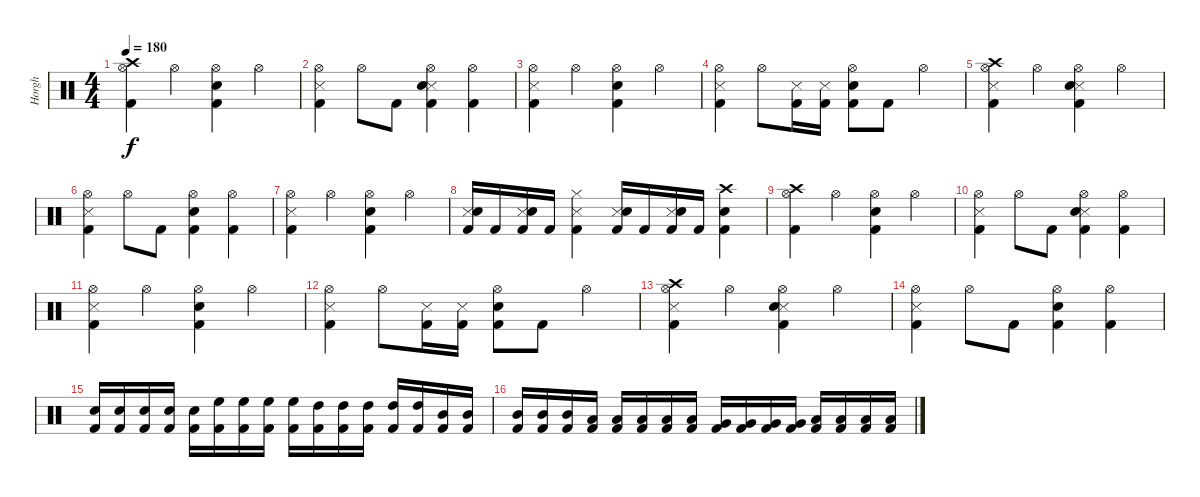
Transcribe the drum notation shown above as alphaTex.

\track ("Horgh" "Horgh") {instrument percussion}
\staff {score}
\articulation defaults
\ts (4 4)
\tempo 180
\clef neutral
\ks c
("Crash high (hit)" "Hi-Hat (open)" "Kick (hit) 2").4{dy f} "Hi-Hat (open)".4 ("Hi-Hat (open)" "Electric Snare (hit)" "Kick (hit) 2").4 "Hi-Hat (open)".4 |
("Snare (side stick) 3" "Hi-Hat (open)" "Kick (hit) 2").4 "Hi-Hat (open)".8 "Kick (hit) 2".8 ("Snare (side stick) 3" "Hi-Hat (open)" "Electric Snare (hit)" "Kick (hit) 2").4 ("Hi-Hat (open)" "Kick (hit) 2").4 |
("Snare (side stick) 3" "Hi-Hat (open)" "Kick (hit) 2").4 "Hi-Hat (open)".4 ("Hi-Hat (open)" "Electric Snare (hit)" "Kick (hit) 2").4 "Hi-Hat (open)".4 |
("Snare (side stick) 3" "Hi-Hat (open)" "Kick (hit) 2").4 "Hi-Hat (open)".8 ("Snare (side stick) 3" "Kick (hit) 2").16 ("Snare (side stick) 3" "Kick (hit) 2").16 ("Hi-Hat (open)" "Electric Snare (hit)" "Kick (hit) 2").8 "Kick (hit) 2".8 "Hi-Hat (open)".4 |
("Crash high (hit)" "Snare (side stick) 3" "Hi-Hat (open)" "Kick (hit) 2").4 "Hi-Hat (open)".4 ("Snare (side stick) 3" "Hi-Hat (open)" "Electric Snare (hit)" "Kick (hit) 2").4 "Hi-Hat (open)".4 |
("Snare (side stick) 3" "Hi-Hat (open)" "Kick (hit) 2").4 "Hi-Hat (open)".8 "Kick (hit) 2".8 ("Hi-Hat (open)" "Electric Snare (hit)" "Kick (hit) 2").4 ("Hi-Hat (open)" "Kick (hit) 2").4 |
("Snare (side stick) 3" "Hi-Hat (open)" "Kick (hit) 2").4 "Hi-Hat (open)".4 ("Hi-Hat (open)" "Electric Snare (hit)" "Kick (hit) 2").4 "Hi-Hat (open)".4 |
("Snare (side stick) 3" "Electric Snare (hit)" "Kick (hit) 2").16 "Kick (hit) 2".16 ("Snare (side stick) 3" "Electric Snare (hit)" "Kick (hit) 2").16 "Kick (hit) 2".16 ("Snare (side stick) 3" "Hi-Hat (closed)" "Kick (hit) 2").4 ("Snare (side stick) 3" "Electric Snare (hit)" "Kick (hit) 2").16 "Kick (hit) 2".16 ("Snare (side stick) 3" "Electric Snare (hit)" "Kick (hit) 2").16 "Kick (hit) 2".16 ("Crash high (hit)" "Electric Snare (hit)" "Kick (hit) 2").4 |
("Crash high (hit)" "Hi-Hat (open)" "Kick (hit) 2").4 "Hi-Hat (open)".4 ("Hi-Hat (open)" "Electric Snare (hit)" "Kick (hit) 2").4 "Hi-Hat (open)".4 |
("Snare (side stick) 3" "Hi-Hat (open)" "Kick (hit) 2").4 "Hi-Hat (open)".8 "Kick (hit) 2".8 ("Snare (side stick) 3" "Hi-Hat (open)" "Electric Snare (hit)" "Kick (hit) 2").4 ("Hi-Hat (open)" "Kick (hit) 2").4 |
("Snare (side stick) 3" "Hi-Hat (open)" "Kick (hit) 2").4 "Hi-Hat (open)".4 ("Hi-Hat (open)" "Electric Snare (hit)" "Kick (hit) 2").4 "Hi-Hat (open)".4 |
("Snare (side stick) 3" "Hi-Hat (open)" "Kick (hit) 2").4 "Hi-Hat (open)".8 ("Snare (side stick) 3" "Kick (hit) 2").16 ("Snare (side stick) 3" "Kick (hit) 2").16 ("Hi-Hat (open)" "Electric Snare (hit)" "Kick (hit) 2").8 "Kick (hit) 2".8 "Hi-Hat (open)".4 |
("Crash high (hit)" "Snare (side stick) 3" "Hi-Hat (open)" "Kick (hit) 2").4 "Hi-Hat (open)".4 ("Snare (side stick) 3" "Hi-Hat (open)" "Electric Snare (hit)" "Kick (hit) 2").4 "Hi-Hat (open)".4 |
("Snare (side stick) 3" "Hi-Hat (open)" "Kick (hit) 2").4 "Hi-Hat (open)".8 "Kick (hit) 2".8 ("Hi-Hat (open)" "Electric Snare (hit)" "Kick (hit) 2").4 ("Hi-Hat (open)" "Kick (hit) 2").4 |
("Electric Snare (hit)" "Kick (hit) 2").16 ("Electric Snare (hit)" "Kick (hit) 2").16 ("Electric Snare (hit)" "Kick (hit) 2").16 ("Electric Snare (hit)" "Kick (hit) 2").16 ("Electric Snare (hit)" "Kick (hit) 2").16 ("High Floor Tom (hit)" "Kick (hit) 2").16 ("High Floor Tom (hit)" "Kick (hit) 2").16 ("High Floor Tom (hit)" "Kick (hit) 2").16 ("High Floor Tom (hit)" "Kick (hit) 2").16 ("High Tom (hit)" "Kick (hit) 2").16 ("High Tom (hit)" "Kick (hit) 2").16 ("High Tom (hit)" "Kick (hit) 2").16 ("High Tom (hit)" "Kick (hit) 2").16 ("High Tom (hit)" "Kick (hit) 2").16 ("Mid Tom (hit)" "Kick (hit) 2").16 ("Mid Tom (hit)" "Kick (hit) 2").16 |
("Mid Tom (hit)" "Kick (hit) 2").16 ("Mid Tom (hit)" "Kick (hit) 2").16 ("Mid Tom (hit)" "Kick (hit) 2").16 ("Low Tom (hit)" "Kick (hit) 2").16 ("Low Tom (hit)" "Kick (hit) 2").16 ("Low Tom (hit)" "Kick (hit) 2").16 ("Low Tom (hit)" "Kick (hit) 2").16 ("Low Tom (hit)" "Kick (hit) 2").16 ("Very Low Tom (hit)" "Kick (hit) 2").16 ("Very Low Tom (hit)" "Kick (hit) 2").16 ("Very Low Tom (hit)" "Kick (hit) 2").16 ("Very Low Tom (hit)" "Kick (hit) 2").16 ("Low Floor Tom (hit)" "Kick (hit) 2").16 ("Low Floor Tom (hit)" "Kick (hit) 2").16 ("Low Floor Tom (hit)" "Kick (hit) 2").16 ("Low Floor Tom (hit)" "Kick (hit) 2").16
